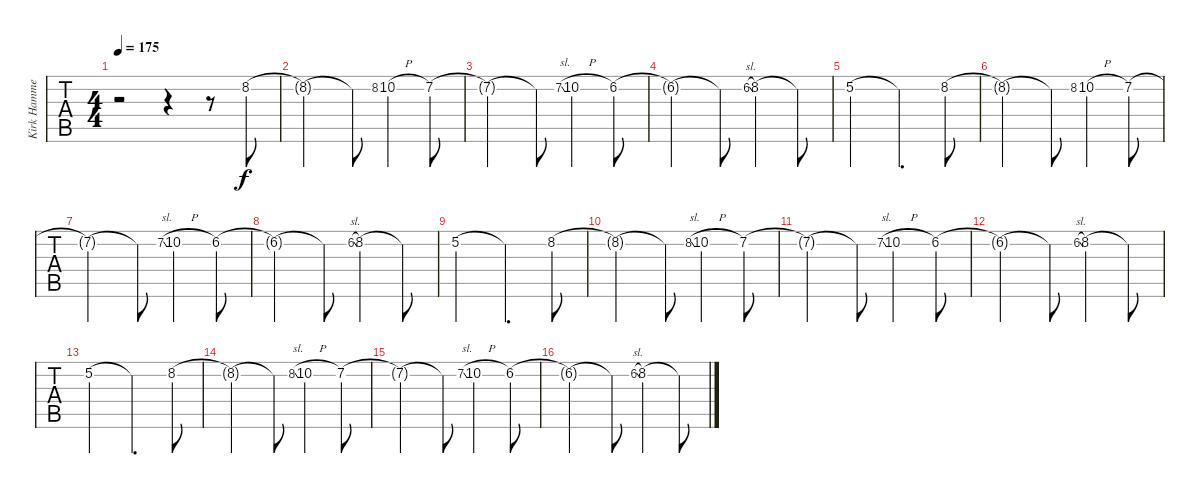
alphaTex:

\track ("Kirk Hammett" "Kirk Hamme") {instrument distortionguitar}
\staff {tabs}
\tuning (E4 B3 G3 D3 A2 E2) {hide}
\ts (4 4)
\tempo 175
\clef g2
\ks c
r.2{dy f} r.4 r.8 8.2.8 |
8.2{t}.2 8.2{t}.8 8.2.8{gr} 10.2{h}.4 7.2.8 |
7.2{t}.2 7.2{t}.8 7.2{sl}.8{gr} 10.2{h}.4 6.2.8 |
6.2{t}.2 6.2{t}.8 6.2{sl}.8{gr} 8.2.4 8.2{t}.8 |
5.2.2 5.2{t}.4{d} 8.2.8 |
8.2{t}.2 8.2{t}.8 8.2.8{gr} 10.2{h}.4 7.2.8 |
7.2{t}.2 7.2{t}.8 7.2{sl}.8{gr} 10.2{h}.4 6.2.8 |
6.2{t}.2 6.2{t}.8 6.2{sl}.8{gr} 8.2.4 8.2{t}.8 |
5.2.2 5.2{t}.4{d} 8.2.8 |
8.2{t}.2 8.2{t}.8 8.2{sl}.8{gr} 10.2{h}.4 7.2.8 |
7.2{t}.2 7.2{t}.8 7.2{sl}.8{gr} 10.2{h}.4 6.2.8 |
6.2{t}.2 6.2{t}.8 6.2{sl}.8{gr} 8.2.4 8.2{t}.8 |
5.2.2 5.2{t}.4{d} 8.2.8 |
8.2{t}.2 8.2{t}.8 8.2{sl}.8{gr} 10.2{h}.4 7.2.8 |
7.2{t}.2 7.2{t}.8 7.2{sl}.8{gr} 10.2{h}.4 6.2.8 |
6.2{t}.2 6.2{t}.8 6.2{sl}.8{gr} 8.2.4 8.2{t}.8
